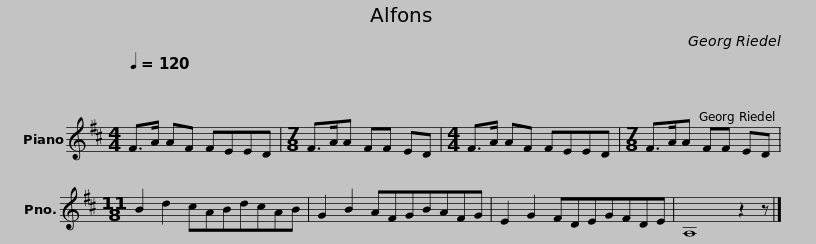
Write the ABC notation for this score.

X:1
L:1/8
Q:1/4=120
M:4/4
I:linebreak $
K:D
V:1 treble
V:1
 F>A AF FEED |[M:7/8] F>AA FF ED |[M:4/4] F>A AF FEED |[M:7/8] F>AA FF ED |$[M:11/8] B2 d2 cABdcAB | %5
 G2 B2 AFGBAFG | E2 G2 FDEGFDE | A,8 z2 z |] %8
